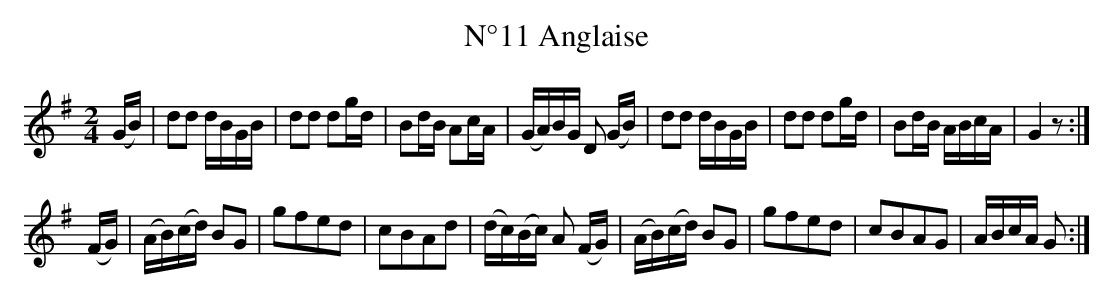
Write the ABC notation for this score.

X:1
T:N°11 Anglaise
M:2/4
K:Gmaj
L:1/16
(GB)|d2d2 dBGB|d2d2 d2gd|B2dB A2cA|(GA)BG D2 (GB)|d2d2 dBGB|d2d2 d2gd|B2dB ABcA|G4 z2:|
(FG)|(AB)(cd) B2G2|g2f2e2d2|c2B2A2d2|(dc)(Bc) A2 (FG)|(AB)(cd) B2G2|g2f2e2d2|c2B2A2G2|ABcA G2:|]
